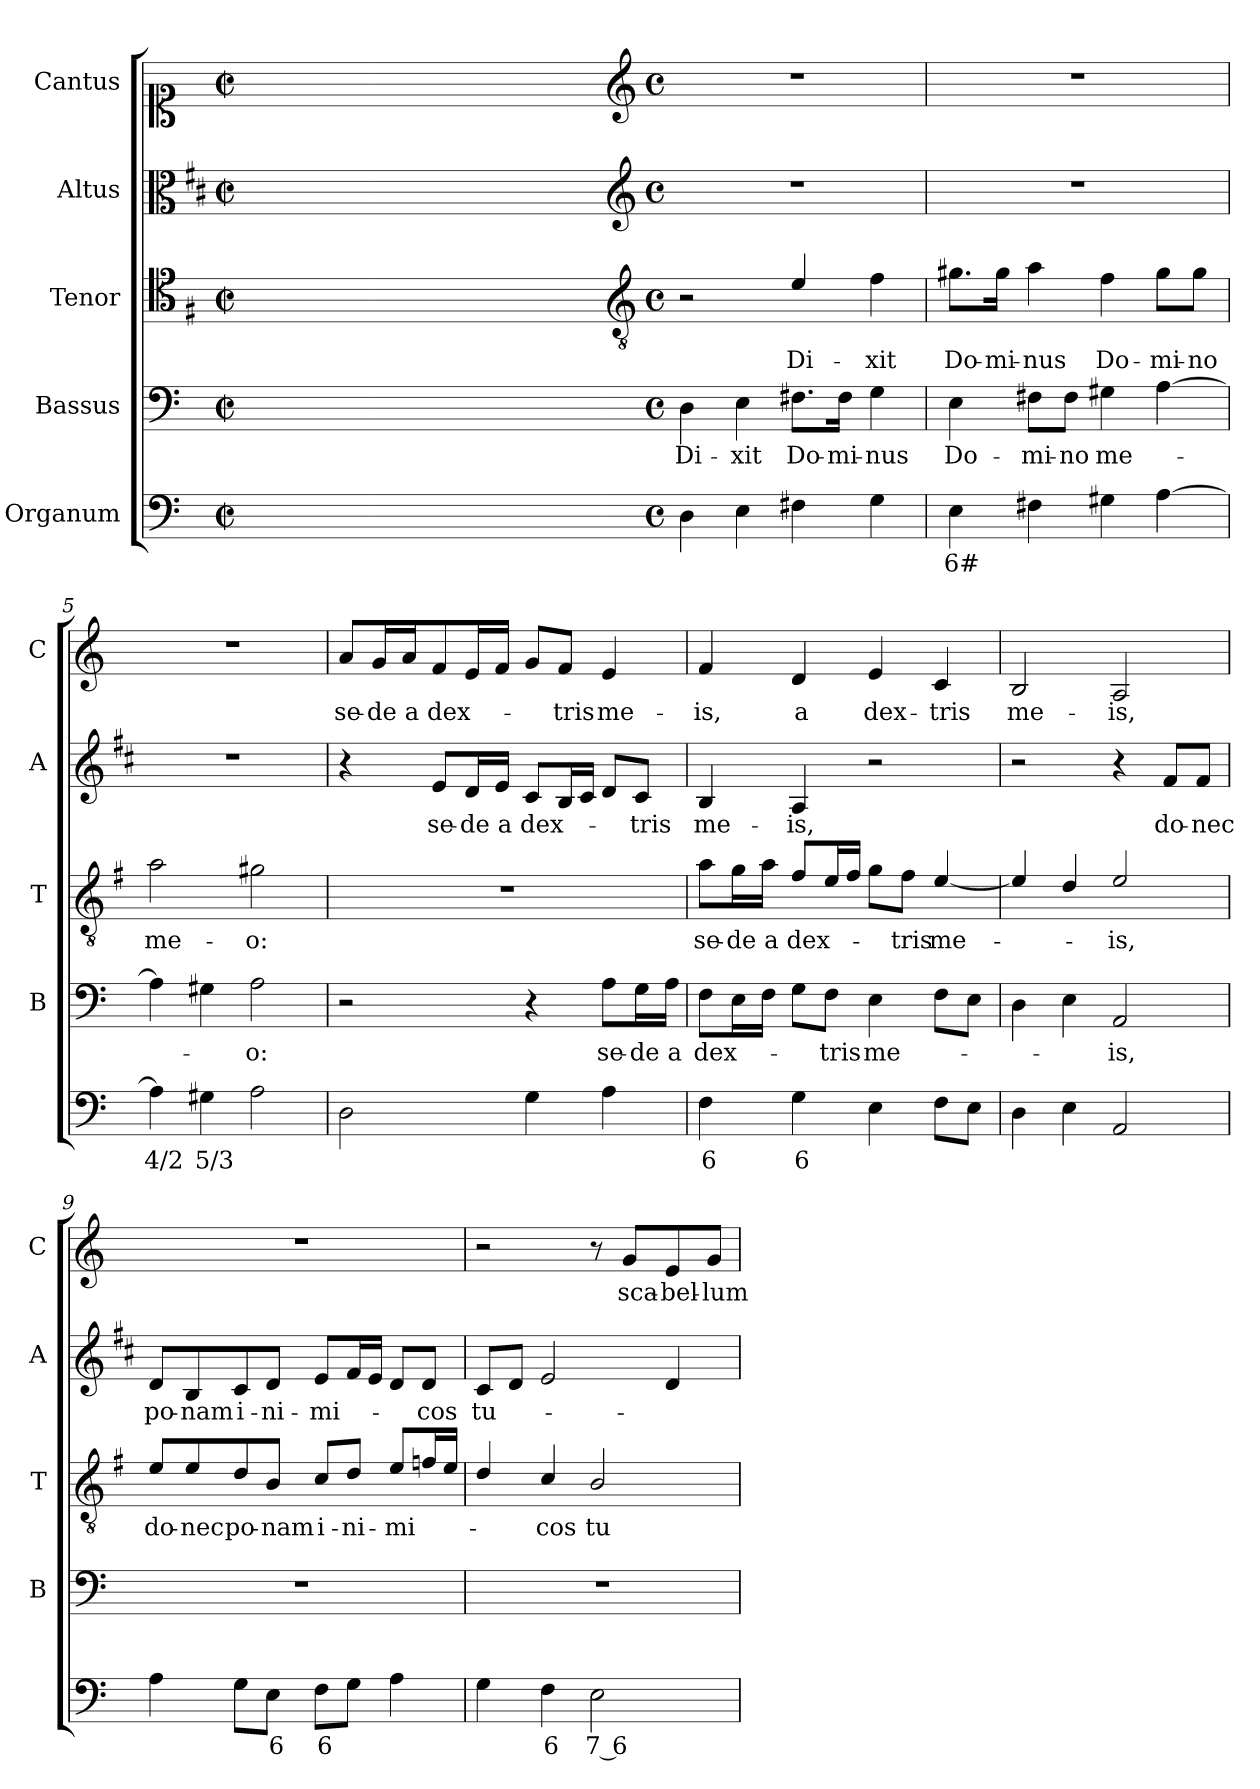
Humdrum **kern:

**kern	**text	**kern	**text	**kern	**text	**kern	**text	**kern	**text
*part5	*part5	*part4	*part4	*part3	*part3	*part2	*part2	*part1	*part1
*staff5	*staff5	*staff4	*staff4	*staff3	*staff3	*staff2	*staff2	*staff1	*staff1
*I"Organum	*	*I"Bassus	*	*I"Tenor	*	*I"Altus	*	*I"Cantus	*
*	*	*I'B	*	*I'T	*	*I'A	*	*I'C	*
*clefF4	*	*clefF4	*	*clefC4	*	*clefC3	*	*clefC1	*
*	*	*	*	*ITrd4c7	*	*ITrd1c2	*	*	*
*k[]	*	*k[]	*	*k[]	*	*k[]	*	*k[]	*
*C:	*	*C:	*	*C:	*	*C:	*	*C:	*
*M2/2	*	*M2/2	*	*M2/2	*	*M2/2	*	*M2/2	*
*met(c|)	*	*met(c|)	*	*met(c|)	*	*met(c|)	*	*met(c|)	*
=1	=1	=1	=1	=1	=1	=1	=1	=1	=1
1ryy	.	1ryy	.	1ryy	.	1ryy	.	1ryy	.
=2-	=2-	=2-	=2-	=2-	=2-	=2-	=2-	=2-	=2-
4ryy	.	4ryy	.	4ryy	.	4ryy	.	4ryy	.
4ryy	.	4ryy	.	4ryy	.	4ryy	.	4ryy	.
4ryy	.	4ryy	.	4ryy	.	4ryy	.	4ryy	.
4ryy	.	4ryy	.	4ryy	.	4ryy	.	4ryy	.
=3-	=3-	=3-	=3-	=3-	=3-	=3-	=3-	=3-	=3-
*	*	*	*	*clefGv2	*	*clefG2	*	*clefG2	*
*M4/4	*	*M4/4	*	*M4/4	*	*M4/4	*	*M4/4	*
*met(c)	*	*met(c)	*	*met(c)	*	*met(c)	*	*met(c)	*
!	!	!	!LO:LY:b	!	!	!	!	!	!
4D\	.	4D\	Di-	2r	.	1r	.	1r	.
!	!	!	!LO:LY:b	!	!	!	!	!	!
4E\	.	4E\	-xit	.	.	.	.	.	.
!	!	!	!LO:LY:b	!	!LO:LY:b	!	!	!	!
4F#X\	.	8.F#X\L	Do-	4A/	Di-	.	.	.	.
!	!	!	!LO:LY:b	!	!	!	!	!	!
.	.	16F#\Jk	-mi-	.	.	.	.	.	.
!	!	!	!LO:LY:b	!	!LO:LY:b	!	!	!	!
4G\	.	4G\	-nus	4B\	-xit	.	.	.	.
=4	=4	=4	=4	=4	=4	=4	=4	=4	=4
!	!LO:LY:b	!	!LO:LY:b	!	!LO:LY:b	!	!	!	!
4E\	6#	4E\	Do-	8.c#X\L	Do-	1r	.	1r	.
!	!	!	!	!	!LO:LY:b	!	!	!	!
.	.	.	.	16c#\Jk	-mi-	.	.	.	.
!	!	!	!LO:LY:b	!	!LO:LY:b	!	!	!	!
4F#X\	.	8F#X\L	-mi-	4d\	-nus	.	.	.	.
!	!	!	!LO:LY:b	!	!	!	!	!	!
.	.	8F#\J	-no	.	.	.	.	.	.
!	!	!	!LO:LY:b	!	!LO:LY:b	!	!	!	!
4G#X\	.	4G#X\	me-	4B\	Do-	.	.	.	.
!	!	!	!	!	!LO:LY:b	!	!	!	!
[4A\	.	[4A\	.	8c#\L	-mi-	.	.	.	.
!	!	!	!	!	!LO:LY:b	!	!	!	!
.	.	.	.	8c#\J	-no	.	.	.	.
=5	=5	=5	=5	=5	=5	=5	=5	=5	=5
!	!LO:LY:b	!	!	!	!LO:LY:b	!	!	!	!
4A\]	4/2	4A\]	.	2d\	me-	1r	.	1r	.
!	!LO:LY:b	!	!	!	!	!	!	!	!
4G#X\	5/3	4G#X\	.	.	.	.	.	.	.
!	!	!	!LO:LY:b	!	!LO:LY:b	!	!	!	!
2A\	.	2A\	-o:	2c#X\	-o:	.	.	.	.
=6	=6	=6	=6	=6	=6	=6	=6	=6	=6
!	!	!	!	!	!	!	!	!	!LO:LY:b
2D\	.	2r	.	1r	.	4r	.	8a/L	se-
!	!	!	!	!	!	!	!	!	!LO:LY:b
.	.	.	.	.	.	.	.	16g/L	-de
!	!	!	!	!	!	!	!	!	!LO:LY:b
.	.	.	.	.	.	.	.	16a/J	a
!	!	!	!	!	!	!	!LO:LY:b	!	!LO:LY:b
.	.	.	.	.	.	8d/L	se-	8f/	dex-
!	!	!	!	!	!	!	!LO:LY:b	!	!
.	.	.	.	.	.	16c/L	-de	16e/L	.
!	!	!	!	!	!	!	!LO:LY:b	!	!
.	.	.	.	.	.	16d/JJ	a	16f/JJ	.
!	!	!	!	!	!	!	!LO:LY:b	!	!
4G\	.	4r	.	.	.	8B/L	dex-	8g/L	.
!	!	!	!	!	!	!	!	!	!LO:LY:b
.	.	.	.	.	.	16A/L	.	8f/J	-tris
.	.	.	.	.	.	16B/JJ	.	.	.
!	!	!	!LO:LY:b	!	!	!	!	!	!LO:LY:b
4A\	.	8A\L	se-	.	.	8c/L	.	4e/	me-
!	!	!	!LO:LY:b	!	!	!	!LO:LY:b	!	!
.	.	16G\L	-de	.	.	8B/J	-tris	.	.
!	!	!	!LO:LY:b	!	!	!	!	!	!
.	.	16A\JJ	a	.	.	.	.	.	.
!!LO:LB:g=z
=7	=7	=7	=7	=7	=7	=7	=7	=7	=7
!	!LO:LY:b	!	!LO:LY:b	!	!LO:LY:b	!	!LO:LY:b	!	!LO:LY:b
4F\	6	8F\L	dex-	8d\L	se-	4A/	me-	4f/	-is,
!	!	!	!	!	!LO:LY:b	!	!	!	!
.	.	16E\L	.	16c\L	-de	.	.	.	.
!	!	!	!	!	!LO:LY:b	!	!	!	!
.	.	16F\JJ	.	16d\JJ	a	.	.	.	.
!	!LO:LY:b	!	!	!	!LO:LY:b	!	!LO:LY:b	!	!LO:LY:b
4G\	6	8G\L	.	8B/L	dex-	4G/	-is,	4d/	a
!	!	!	!LO:LY:b	!	!	!	!	!	!
.	.	8F\J	-tris	16A/L	.	.	.	.	.
.	.	.	.	16B/JJ	.	.	.	.	.
!	!	!	!LO:LY:b	!	!	!	!	!	!LO:LY:b
4E\	.	4E\	me-	8c\L	.	2r	.	4e/	dex-
!	!	!	!	!	!LO:LY:b	!	!	!	!
.	.	.	.	8B\J	-tris	.	.	.	.
!	!	!	!	!	!LO:LY:b	!	!	!	!LO:LY:b
8F\L	.	8F\L	.	[4A/	me-	.	.	4c/	-tris
8E\J	.	8E\J	.	.	.	.	.	.	.
=8	=8	=8	=8	=8	=8	=8	=8	=8	=8
!	!	!	!	!	!	!	!	!	!LO:LY:b
4D\	.	4D\	.	4A/]	.	2r	.	2B/	me-
4E\	.	4E\	.	4G/	.	.	.	.	.
!	!	!	!LO:LY:b	!	!LO:LY:b	!	!	!	!LO:LY:b
2AA/	.	2AA/	-is,	2A/	-is,	4r	.	2A/	-is,
!	!	!	!	!	!	!	!LO:LY:b	!	!
.	.	.	.	.	.	8e/L	do-	.	.
!	!	!	!	!	!	!	!LO:LY:b	!	!
.	.	.	.	.	.	8e/J	-nec	.	.
=9	=9	=9	=9	=9	=9	=9	=9	=9	=9
!	!	!	!	!	!LO:LY:b	!	!LO:LY:b	!	!
4A\	.	1r	.	8A/L	do-	8c/L	po-	1r	.
!	!	!	!	!	!LO:LY:b	!	!LO:LY:b	!	!
.	.	.	.	8A/	-nec	8A/	-nam	.	.
!	!	!	!	!	!LO:LY:b	!	!LO:LY:b	!	!
8G\L	.	.	.	8G/	po-	8B/	i-	.	.
!	!LO:LY:b	!	!	!	!LO:LY:b	!	!LO:LY:b	!	!
8E\J	6	.	.	8E/J	-nam	8c/J	-ni-	.	.
!	!LO:LY:b	!	!	!	!LO:LY:b	!	!LO:LY:b	!	!
8F\L	6	.	.	8F/L	i-	8d/L	-mi-	.	.
!	!	!	!	!	!LO:LY:b	!	!	!	!
8G\J	.	.	.	8G/J	-ni-	16e/L	.	.	.
.	.	.	.	.	.	16d/JJ	.	.	.
!	!	!	!	!	!LO:LY:b	!	!	!	!
4A\	.	.	.	8A/L	-mi-	8c/L	.	.	.
!	!	!	!	!	!	!	!LO:LY:b	!	!
.	.	.	.	16B-X/L	.	8c/J	-cos	.	.
.	.	.	.	16A/JJ	.	.	.	.	.
=10	=10	=10	=10	=10	=10	=10	=10	=10	=10
!	!	!	!	!	!	!	!LO:LY:b	!	!
4G\	.	1r	.	4G/	.	8B/L	tu-	2r	.
.	.	.	.	.	.	8c/J	.	.	.
!	!LO:LY:b	!	!	!	!LO:LY:b	!	!	!	!
4F\	6	.	.	4F/	-cos	2d/	.	.	.
!	!LO:LY:b	!	!	!	!LO:LY:b	!	!	!	!
2E\	7 6	.	.	2E/	tu-	.	.	8r	.
!	!	!	!	!	!	!	!	!	!LO:LY:b
.	.	.	.	.	.	.	.	8g/L	sca-
!	!	!	!	!	!	!	!	!	!LO:LY:b
.	.	.	.	.	.	4c/	.	8e/	-bel-
!	!	!	!	!	!	!	!	!	!LO:LY:b
.	.	.	.	.	.	.	.	8g/J	-lum
=	=	=	=	=	=	=	=	=	=
*-	*-	*-	*-	*-	*-	*-	*-	*-	*-
